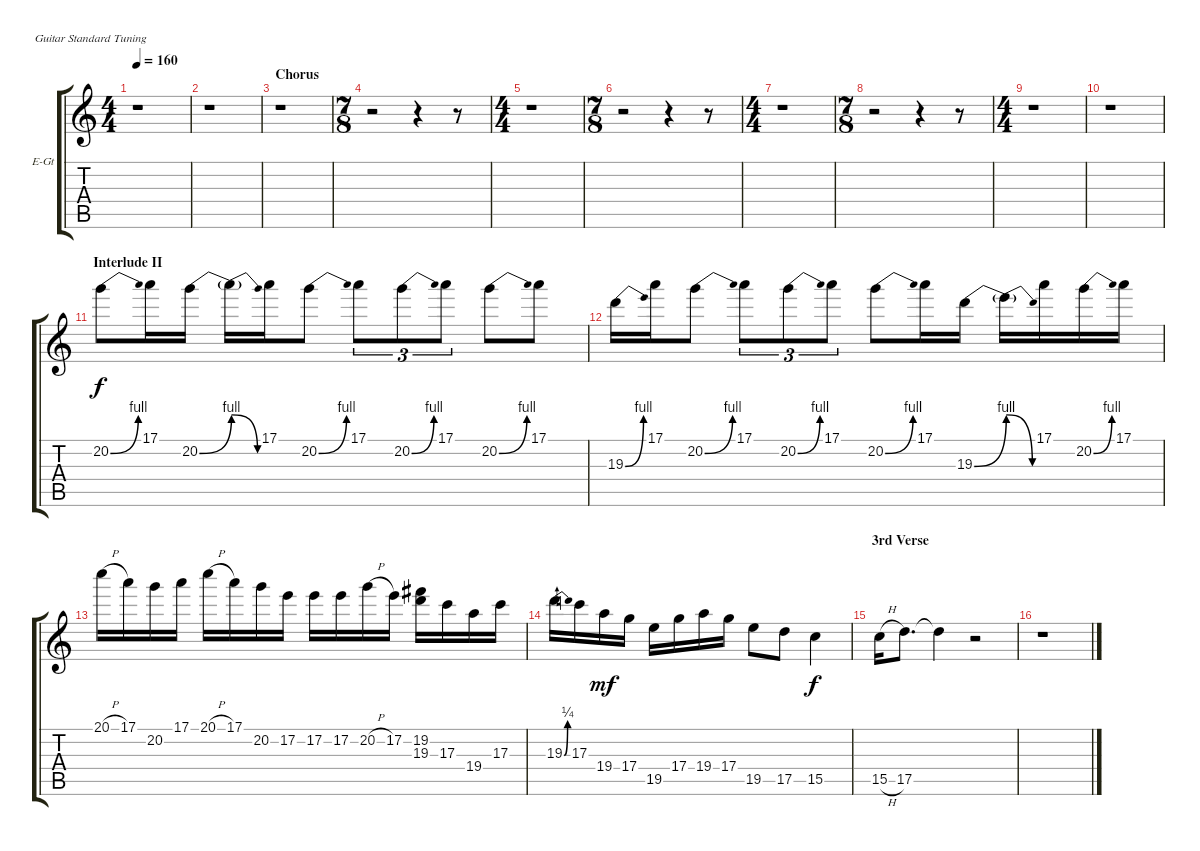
\bracketExtendMode groupsimilarinstruments
\firstSystemTrackNameOrientation horizontal
\otherSystemsTrackNameOrientation horizontal
\track ("Gtr. III Lead" "E-Gt") {instrument overdrivenguitar}
\staff {score tabs}
\tuning (E4 B3 G3 D3 A2 E2)
\ts (4 4)
\tempo 160
\clef g2
\ks c
r.1{dy f} |
r.1 |
\section ("" "Chorus")
r.1 |
\ts (7 8)
\beaming (8 3 2 2)
r.2 r.4 r.8 |
\ts (4 4)
\beaming (8 2 2 2 2)
r.1 |
\ts (7 8)
\beaming (8 3 2 2)
r.2 r.4 r.8 |
\ts (4 4)
\beaming (8 2 2 2 2)
r.1 |
\ts (7 8)
\beaming (8 3 2 2)
r.2 r.4 r.8 |
\ts (4 4)
\beaming (8 2 2 2 2)
r.1 |
r.1 |
\section ("" "Interlude II")
20.2{be (bend 0 0 60 4)}.8 17.1.16 20.2{be (bend 0 0 60 4)}.16 20.2{be (release 0 4 60 0) t}.16 17.1.16 20.2{be (bend 0 0 60 4)}.8 17.1.8{tu (3 2)} 20.2{be (bend 0 0 60 4)}.8{tu (3 2)} 17.1.8{tu (3 2)} 20.2{be (bend 0 0 60 4)}.8 17.1.8 |
19.3{be (bend 0 0 60 4)}.16 17.1.16 20.2{be (bend 0 0 60 4)}.8 17.1.8{tu (3 2)} 20.2{be (bend 0 0 60 4)}.8{tu (3 2)} 17.1.8{tu (3 2)} 20.2{be (bend 0 0 60 4)}.8 17.1.16 19.3{be (bend 0 0 60 4)}.16 19.3{be (release 0 4 60 0) t}.16 17.1.16 20.2{be (bend 0 0 60 4)}.16 17.1.16 |
20.1{h}.16 17.1.16 20.2.16 17.1.16 20.1{h}.16 17.1.16 20.2.16 17.2.16 17.2.16 17.2.16 20.2{h}.16 17.2.16 (19.2 19.3).16 17.3.16 19.4.16 17.3.16 |
19.3{be (bend 0 0 60 1)}.16 17.3.16 19.4.16{dy mf} 17.4.16 19.5.16 17.4.16 19.4.16 17.4.16 19.5.8 17.5.8 15.5.4{dy f} |
\section ("" "3rd Verse")
15.5{h}.16 17.5.8{d} 17.5{t}.4 r.2 |
r.1
